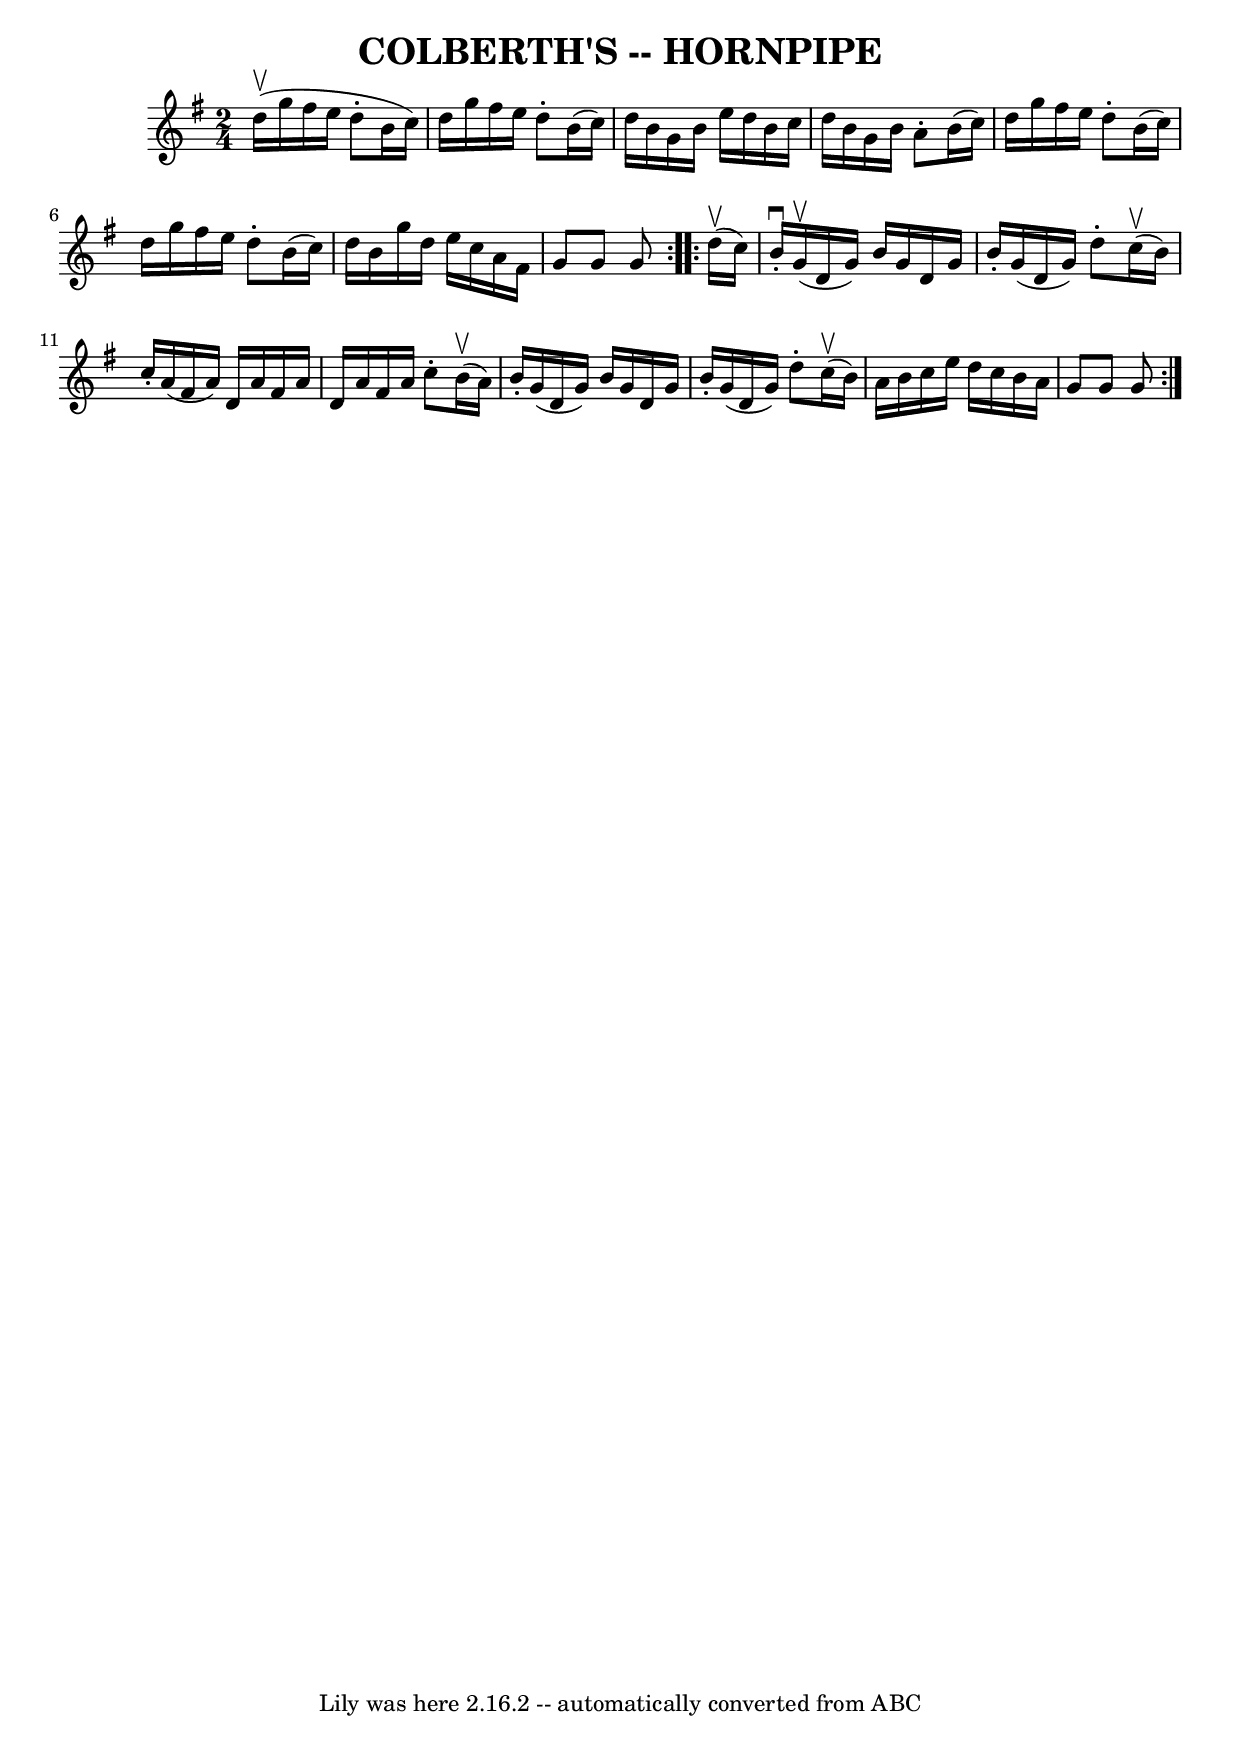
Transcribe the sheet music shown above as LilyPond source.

\version "2.16.2"
\include "Mammoth.ily"
\header {
  %% book = "Cole's 1000 Fiddle Tunes"
  crossRefNumber = "1"
  footnotes = ""
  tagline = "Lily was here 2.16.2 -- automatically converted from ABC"
  title = "COLBERTH'S -- HORNPIPE"

}
voicedefault =  {



  \repeat volta 2 {

    \time 2/4 
    \key g \major
    |
    d''16 (^\upbow g''16 fis''16    
    e''16 d''8-. b'16 (c''16)   |
    d''16 g''16 fis''16    
    e''16 d''8-. b'16 (c''16)   |
    d''16 b'16 g'16    
    b'16 e''16 d''16 b'16 c''16    |
    d''16 b'16 g'16    
    b'16 a'8-. b'16 (c''16)   |
    |
    d''16 g''16    
    fis''16 e''16 d''8-. b'16 (c''16)   |
    d''16 g''16    
    fis''16 e''16 d''8-. b'16 (c''16)   |
    d''16 b'16    
    g''16 d''16 e''16 c''16 a'16 fis'16    |
    g'8 g'8    
    g'8    
  }     
  \repeat volta 2 {
    d''16 (^\upbow c''16)       |
    
    b'16^\downbow-. g'16 (^\upbow d'16 g'16) b'16 g'16 d'16    
    g'16    |
    b'16-. g'16 (d'16 g'16) d''8-. c''16 
    (^\upbow b'16)   |
    c''16-. a'16 (fis'16 a'16) d'16  
    a'16 fis'16 a'16    |
    d'16 a'16 fis'16 a'16 c''8-. b'16 (^\upbow a'16)   |
    |
    b'16-. g'16 (
    d'16 g'16) b'16 g'16 d'16 g'16    |
    b'16-. g'16 (
    d'16 g'16) d''8-. c''16 (^\upbow b'16)   |
    a'16    
    b'16 c''16 e''16 d''16 c''16 b'16 a'16    |
    g'8    
    g'8 g'8    
  }   

}

\score{
  <<

    \context Staff="default"
    {
      \voicedefault 
      
    }

  >>
  \layout {
    
  }
  \midi {
  }

}
